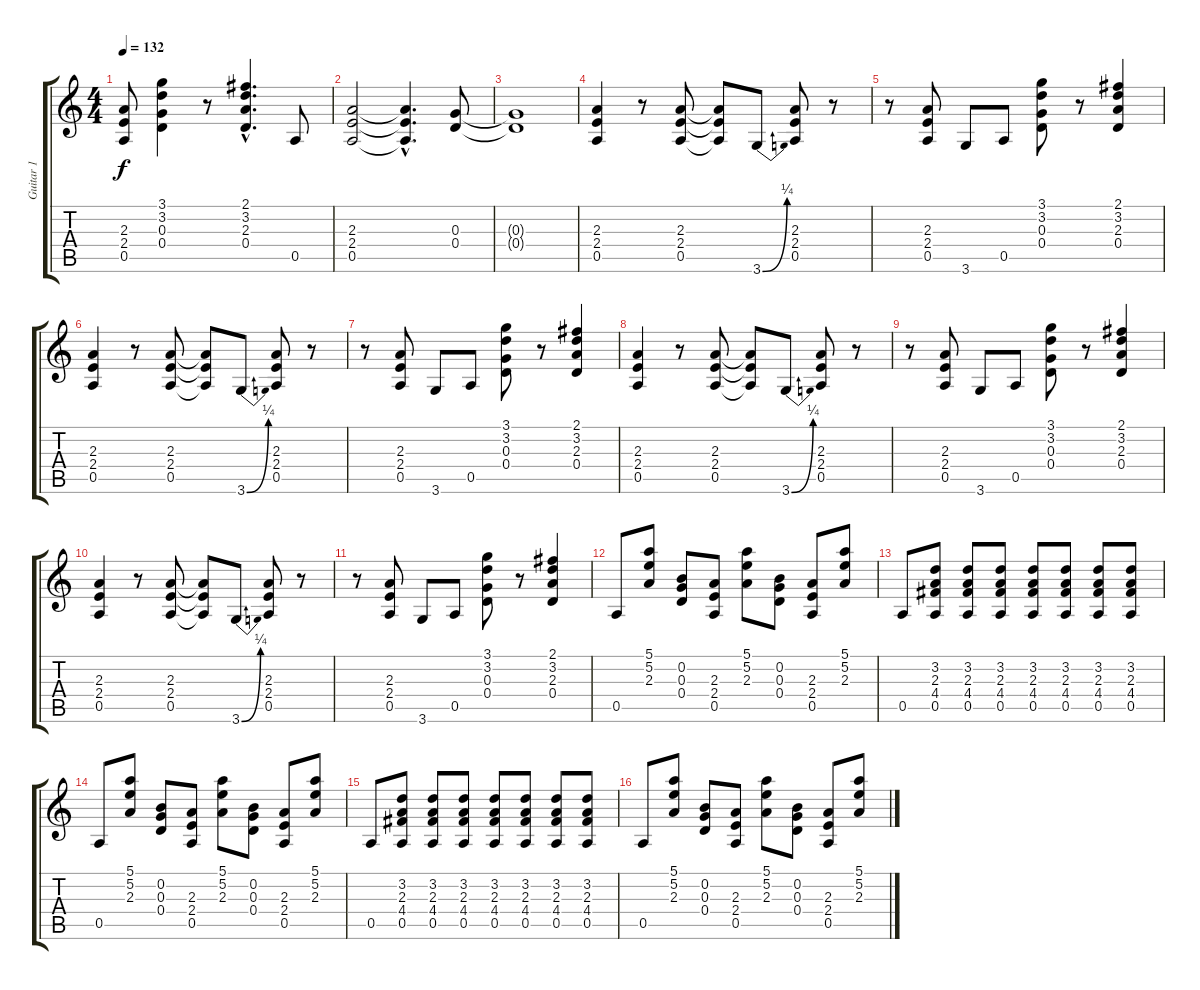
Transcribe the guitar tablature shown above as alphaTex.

\track ("Guitar 1" "Guitar 1") {instrument distortionguitar}
\staff {score tabs}
\tuning (E4 B3 G3 D3 A2 E2) {hide}
\ts (4 4)
\tempo 132
\clef g2
\ks c
(2.3{t} 2.4{t} 0.5{t}).8{dy f} (3.1 3.2 0.3 0.4).4 r.8 (2.1{hac} 3.2{hac} 2.3{hac} 0.4{hac}).4{d} 0.5.8 |
(2.3 2.4 0.5).2 (2.3{hac t} 2.4{hac t} 0.5{hac t}).4{d} (0.3 0.4).8 |
(0.3{t} 0.4{t}).1 |
(2.3 2.4 0.5).4 r.8 (2.3 2.4 0.5).8 (2.3{t} 2.4{t} 0.5{t}).8 3.6{be (bend 0 0 60 1)}.8 (2.3 2.4 0.5).8 r.8 |
r.8 (2.3 2.4 0.5).8 3.6.8 0.5.8 (3.1 3.2 0.3 0.4).8 r.8 (2.1 3.2 2.3 0.4).4 |
(2.3 2.4 0.5).4 r.8 (2.3 2.4 0.5).8 (2.3{t} 2.4{t} 0.5{t}).8 3.6{be (bend 0 0 60 1)}.8 (2.3 2.4 0.5).8 r.8 |
r.8 (2.3 2.4 0.5).8 3.6.8 0.5.8 (3.1 3.2 0.3 0.4).8 r.8 (2.1 3.2 2.3 0.4).4 |
(2.3 2.4 0.5).4 r.8 (2.3 2.4 0.5).8 (2.3{t} 2.4{t} 0.5{t}).8 3.6{be (bend 0 0 60 1)}.8 (2.3 2.4 0.5).8 r.8 |
r.8 (2.3 2.4 0.5).8 3.6.8 0.5.8 (3.1 3.2 0.3 0.4).8 r.8 (2.1 3.2 2.3 0.4).4 |
(2.3 2.4 0.5).4 r.8 (2.3 2.4 0.5).8 (2.3{t} 2.4{t} 0.5{t}).8 3.6{be (bend 0 0 60 1)}.8 (2.3 2.4 0.5).8 r.8 |
r.8 (2.3 2.4 0.5).8 3.6.8 0.5.8 (3.1 3.2 0.3 0.4).8 r.8 (2.1 3.2 2.3 0.4).4 |
0.5.8 (5.1 5.2 2.3).8 (0.2 0.3 0.4).8 (2.3 2.4 0.5).8 (5.1 5.2 2.3).8 (0.2 0.3 0.4).8 (2.3 2.4 0.5).8 (5.1 5.2 2.3).8 |
0.5.8 (3.2 2.3 4.4 0.5).8 (3.2 2.3 4.4 0.5).8 (3.2 2.3 4.4 0.5).8 (3.2 2.3 4.4 0.5).8 (3.2 2.3 4.4 0.5).8 (3.2 2.3 4.4 0.5).8 (3.2 2.3 4.4 0.5).8 |
0.5.8 (5.1 5.2 2.3).8 (0.2 0.3 0.4).8 (2.3 2.4 0.5).8 (5.1 5.2 2.3).8 (0.2 0.3 0.4).8 (2.3 2.4 0.5).8 (5.1 5.2 2.3).8 |
0.5.8 (3.2 2.3 4.4 0.5).8 (3.2 2.3 4.4 0.5).8 (3.2 2.3 4.4 0.5).8 (3.2 2.3 4.4 0.5).8 (3.2 2.3 4.4 0.5).8 (3.2 2.3 4.4 0.5).8 (3.2 2.3 4.4 0.5).8 |
0.5.8 (5.1 5.2 2.3).8 (0.2 0.3 0.4).8 (2.3 2.4 0.5).8 (5.1 5.2 2.3).8 (0.2 0.3 0.4).8 (2.3 2.4 0.5).8 (5.1 5.2 2.3).8
